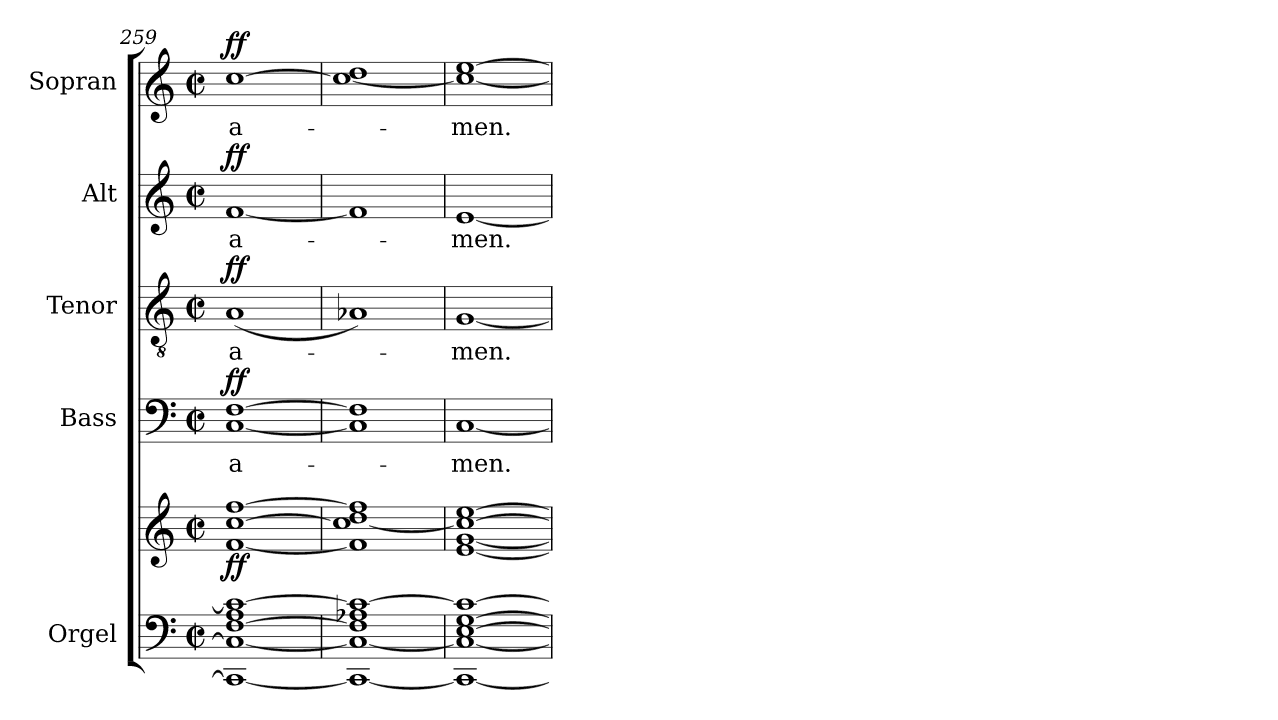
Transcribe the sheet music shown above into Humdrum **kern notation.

**kern	**kern	**dynam	**kern	**text	**dynam	**kern	**text	**dynam	**kern	**text	**dynam	**kern	**text	**dynam
*part5	*part5	*part5	*part4	*part4	*part4	*part3	*part3	*part3	*part2	*part2	*part2	*part1	*part1	*part1
*staff6	*staff5	*staff5/6	*staff4	*staff4	*staff4	*staff3	*staff3	*staff3	*staff2	*staff2	*staff2	*staff1	*staff1	*staff1
*I"Orgel	*	*	*I"Bass	*	*	*I"Tenor	*	*	*I"Alt	*	*	*I"Sopran	*	*
*I'Org.	*	*	*I'B	*	*	*I'T	*	*	*I'A	*	*	*I'S	*	*
*clefF4	*clefG2	*	*clefF4	*	*	*clefGv2	*	*	*clefG2	*	*	*clefG2	*	*
*k[]	*k[]	*	*k[]	*	*	*k[]	*	*	*k[]	*	*	*k[]	*	*
*C:	*C:	*	*C:	*	*	*C:	*	*	*C:	*	*	*C:	*	*
*M2/2	*M2/2	*	*M2/2	*	*	*M2/2	*	*	*M2/2	*	*	*M2/2	*	*
*met(c|)	*met(c|)	*	*met(c|)	*	*	*met(c|)	*	*	*met(c|)	*	*	*met(c|)	*	*
=259	=259	=259	=259	=259	=259	=259	=259	=259	=259	=259	=259	=259	=259	=259
*^	*	*	*	*	*	*	*	*	*	*	*	*	*	*
!	!	!	!LO:DY:b	!	!LO:LY:b	!LO:DY:a	!	!LO:LY:b	!LO:DY:a	!	!LO:LY:b	!LO:DY:a	!	!LO:LY:b	!LO:DY:a
[>1F 1A 1c_	1CC_ 1C_	[1f [1cc [1ff	ff	[1C [1F	a-	ff	(<1A	a-	ff	[1f	a-	ff	[1cc	a-	ff
=260	=260	=260	=260	=260	=260	=260	=260	=260	=260	=260	=260	=260	=260	=260	=260
1F] 1A-X 1c_	1CC_ 1C_	1f] 1cc_ 1dd 1ff]	.	1C] 1F]	.	.	1A-X)	.	.	1f]	.	.	1cc_ 1dd	.	.
=261	=261	=261	=261	=261	=261	=261	=261	=261	=261	=261	=261	=261	=261	=261	=261
!	!	!	!	!	!LO:LY:b	!	!	!LO:LY:b	!	!	!LO:LY:b	!	!	!LO:LY:b	!
[>1E [>1G 1c_	1CC_ 1C_	[1e [1g 1cc_ [1ee	.	[1C	-men.	.	[1G	-men.	.	[1e	-men.	.	1cc_ [1ee	-men.	.
*v	*v	*	*	*	*	*	*	*	*	*	*	*	*	*	*
=	=	=	=	=	=	=	=	=	=	=	=	=	=	=
*-	*-	*-	*-	*-	*-	*-	*-	*-	*-	*-	*-	*-	*-	*-
